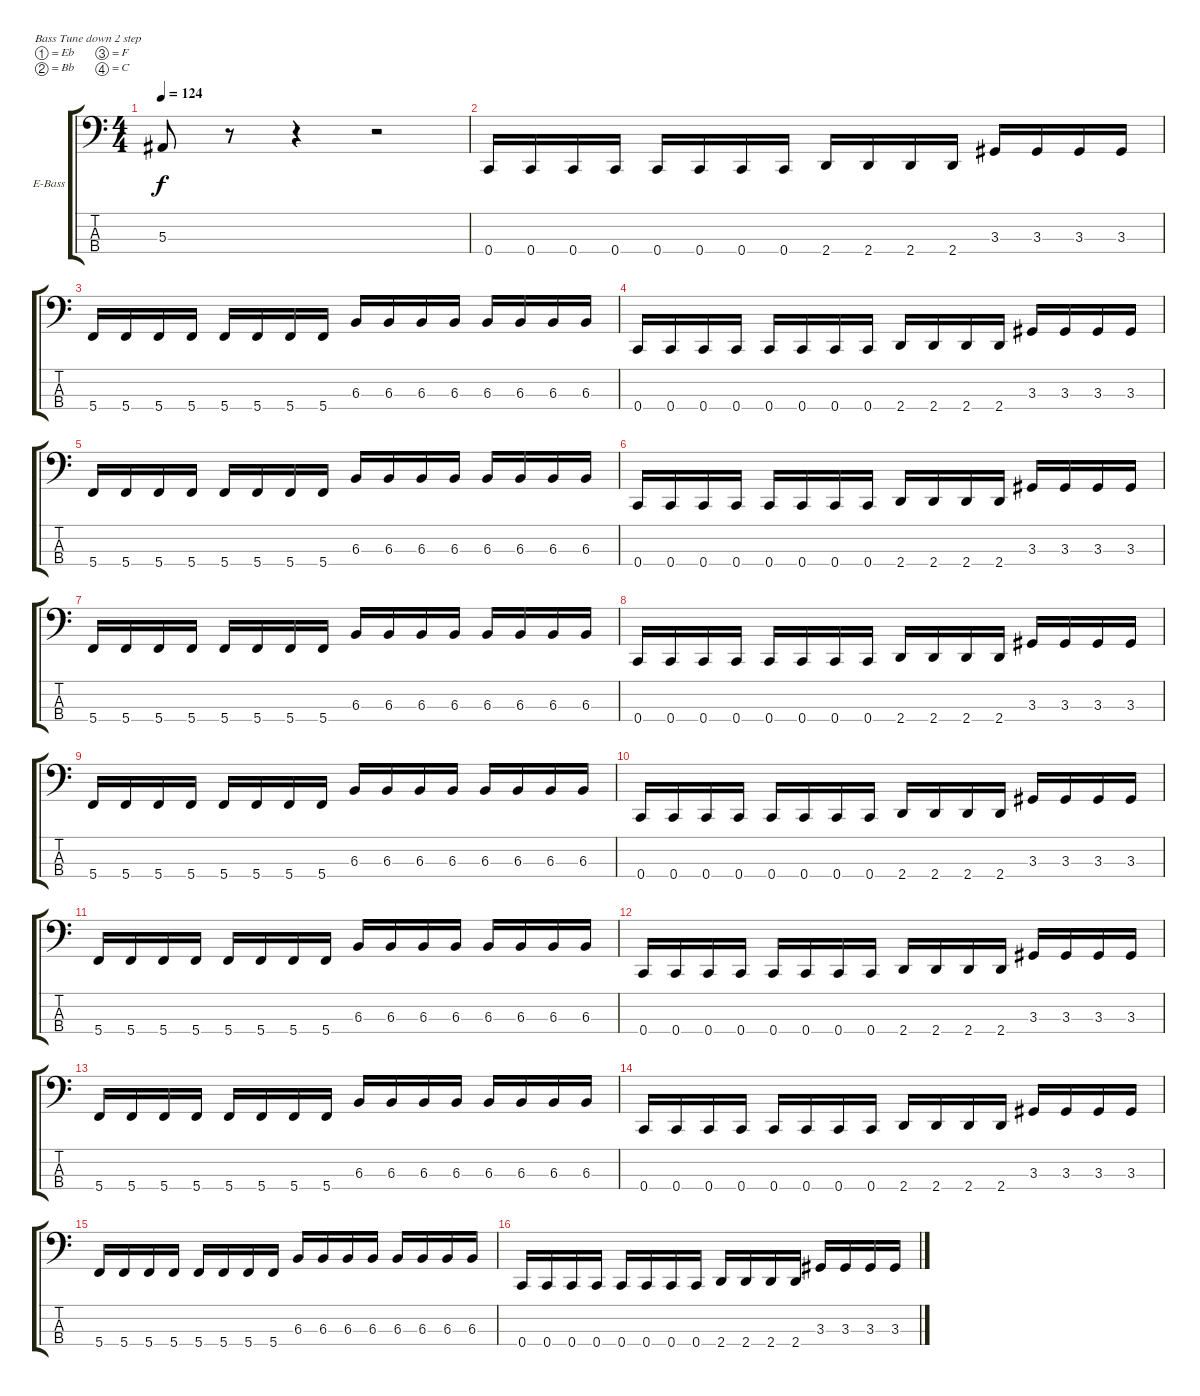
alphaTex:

\defaultSystemsLayout 4
\bracketExtendMode groupsimilarinstruments
\firstSystemTrackNameOrientation horizontal
\otherSystemsTrackNameOrientation horizontal
\track ("Electric Bass" "E-Bass") {instrument electricbassfinger}
\staff {score tabs}
\tuning (Eb2 Bb1 F1 C1)
\ts (4 4)
\tempo 124
\clef f4
\scale
0.333333
\ks c
5.3.8{dy f} r.8 r.4 r.2 |
\scale
0.333333 0.4.16 0.4.16 0.4.16 0.4.16 0.4.16 0.4.16 0.4.16 0.4.16 2.4.16 2.4.16 2.4.16 2.4.16 3.3.16 3.3.16 3.3.16 3.3.16 |
\scale
0.333333 5.4.16 5.4.16 5.4.16 5.4.16 5.4.16 5.4.16 5.4.16 5.4.16 6.3.16 6.3.16 6.3.16 6.3.16 6.3.16 6.3.16 6.3.16 6.3.16 |
\scale
0.333333 0.4.16 0.4.16 0.4.16 0.4.16 0.4.16 0.4.16 0.4.16 0.4.16 2.4.16 2.4.16 2.4.16 2.4.16 3.3.16 3.3.16 3.3.16 3.3.16 |
\scale
0.333333 5.4.16 5.4.16 5.4.16 5.4.16 5.4.16 5.4.16 5.4.16 5.4.16 6.3.16 6.3.16 6.3.16 6.3.16 6.3.16 6.3.16 6.3.16 6.3.16 |
\scale
0.333333 0.4.16 0.4.16 0.4.16 0.4.16 0.4.16 0.4.16 0.4.16 0.4.16 2.4.16 2.4.16 2.4.16 2.4.16 3.3.16 3.3.16 3.3.16 3.3.16 |
\scale
0.333333 5.4.16 5.4.16 5.4.16 5.4.16 5.4.16 5.4.16 5.4.16 5.4.16 6.3.16 6.3.16 6.3.16 6.3.16 6.3.16 6.3.16 6.3.16 6.3.16 |
\scale
0.333333 0.4.16 0.4.16 0.4.16 0.4.16 0.4.16 0.4.16 0.4.16 0.4.16 2.4.16 2.4.16 2.4.16 2.4.16 3.3.16 3.3.16 3.3.16 3.3.16 |
\scale
0.333333 5.4.16 5.4.16 5.4.16 5.4.16 5.4.16 5.4.16 5.4.16 5.4.16 6.3.16 6.3.16 6.3.16 6.3.16 6.3.16 6.3.16 6.3.16 6.3.16 |
\scale
0.333333 0.4.16 0.4.16 0.4.16 0.4.16 0.4.16 0.4.16 0.4.16 0.4.16 2.4.16 2.4.16 2.4.16 2.4.16 3.3.16 3.3.16 3.3.16 3.3.16 |
\scale
0.333333 5.4.16 5.4.16 5.4.16 5.4.16 5.4.16 5.4.16 5.4.16 5.4.16 6.3.16 6.3.16 6.3.16 6.3.16 6.3.16 6.3.16 6.3.16 6.3.16 |
\scale
0.333333 0.4.16 0.4.16 0.4.16 0.4.16 0.4.16 0.4.16 0.4.16 0.4.16 2.4.16 2.4.16 2.4.16 2.4.16 3.3.16 3.3.16 3.3.16 3.3.16 |
\scale
0.333333 5.4.16 5.4.16 5.4.16 5.4.16 5.4.16 5.4.16 5.4.16 5.4.16 6.3.16 6.3.16 6.3.16 6.3.16 6.3.16 6.3.16 6.3.16 6.3.16 |
\scale
0.333333 0.4.16 0.4.16 0.4.16 0.4.16 0.4.16 0.4.16 0.4.16 0.4.16 2.4.16 2.4.16 2.4.16 2.4.16 3.3.16 3.3.16 3.3.16 3.3.16 |
5.4.16 5.4.16 5.4.16 5.4.16 5.4.16 5.4.16 5.4.16 5.4.16 6.3.16 6.3.16 6.3.16 6.3.16 6.3.16 6.3.16 6.3.16 6.3.16 |
0.4.16 0.4.16 0.4.16 0.4.16 0.4.16 0.4.16 0.4.16 0.4.16 2.4.16 2.4.16 2.4.16 2.4.16 3.3.16 3.3.16 3.3.16 3.3.16
